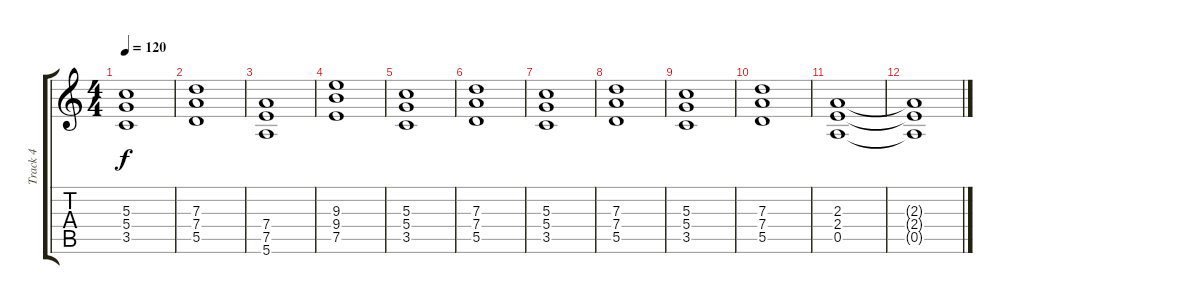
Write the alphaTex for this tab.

\track ("Track 4" "Track 4") {instrument distortionguitar}
\staff {score tabs}
\tuning (E4 B3 G3 D3 A2 E2) {hide}
\ts (4 4)
\tempo 120
\clef g2
\ks c
(5.3 5.4 3.5).1{dy f} |
(7.3 7.4 5.5).1 |
(7.4 7.5 5.6).1 |
(9.3 9.4 7.5).1 |
(5.3 5.4 3.5).1 |
(7.3 7.4 5.5).1 |
(5.3 5.4 3.5).1 |
(7.3 7.4 5.5).1 |
(5.3 5.4 3.5).1 |
(7.3 7.4 5.5).1 |
(2.3 2.4 0.5).1 |
(2.3{t} 2.4{t} 0.5{t}).1
